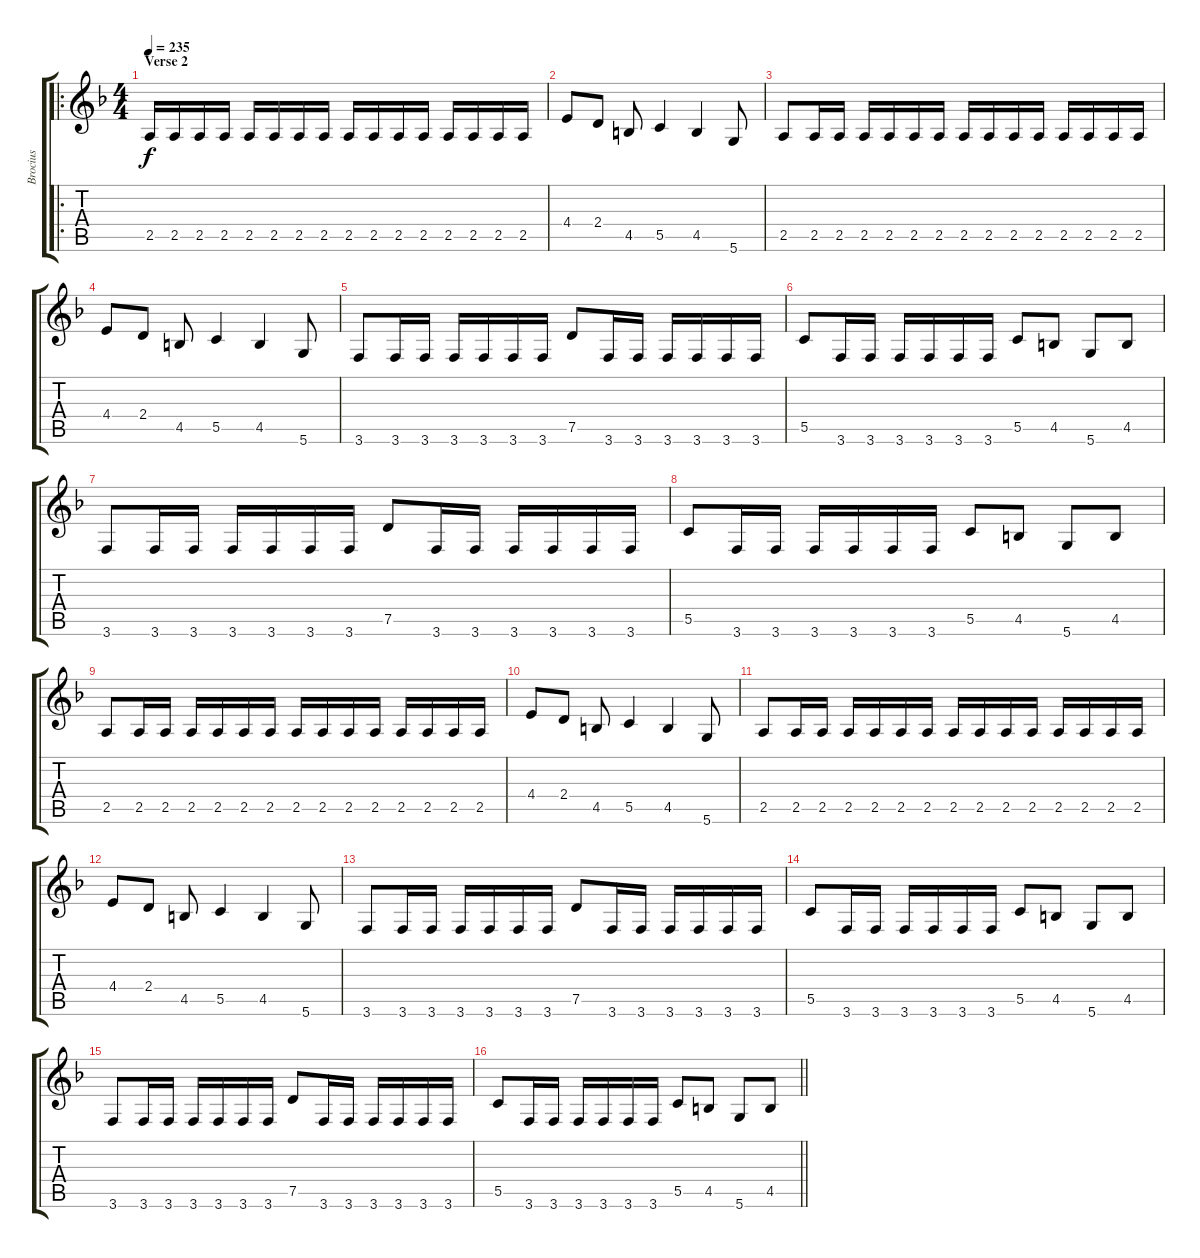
\track ("Brocius" "Brocius") {instrument distortionguitar}
\staff {score tabs}
\tuning (D4 A3 F3 C3 G2 D2) {hide}
\ro
\ts (4 4)
\section ("" "Verse 2")
\tempo 235
\clef g2
\ks f
2.5.16{dy f} 2.5.16 2.5.16 2.5.16 2.5.16 2.5.16 2.5.16 2.5.16 2.5.16 2.5.16 2.5.16 2.5.16 2.5.16 2.5.16 2.5.16 2.5.16 |
4.4.8 2.4.8 4.5.8 5.5.4 4.5.4 5.6.8 |
2.5.8 2.5.16 2.5.16 2.5.16 2.5.16 2.5.16 2.5.16 2.5.16 2.5.16 2.5.16 2.5.16 2.5.16 2.5.16 2.5.16 2.5.16 |
4.4.8 2.4.8 4.5.8 5.5.4 4.5.4 5.6.8 |
3.6.8 3.6.16 3.6.16 3.6.16 3.6.16 3.6.16 3.6.16 7.5.8 3.6.16 3.6.16 3.6.16 3.6.16 3.6.16 3.6.16 |
5.5.8 3.6.16 3.6.16 3.6.16 3.6.16 3.6.16 3.6.16 5.5.8 4.5.8 5.6.8 4.5.8 |
3.6.8 3.6.16 3.6.16 3.6.16 3.6.16 3.6.16 3.6.16 7.5.8 3.6.16 3.6.16 3.6.16 3.6.16 3.6.16 3.6.16 |
5.5.8 3.6.16 3.6.16 3.6.16 3.6.16 3.6.16 3.6.16 5.5.8 4.5.8 5.6.8 4.5.8 |
2.5.8 2.5.16 2.5.16 2.5.16 2.5.16 2.5.16 2.5.16 2.5.16 2.5.16 2.5.16 2.5.16 2.5.16 2.5.16 2.5.16 2.5.16 |
4.4.8 2.4.8 4.5.8 5.5.4 4.5.4 5.6.8 |
2.5.8 2.5.16 2.5.16 2.5.16 2.5.16 2.5.16 2.5.16 2.5.16 2.5.16 2.5.16 2.5.16 2.5.16 2.5.16 2.5.16 2.5.16 |
4.4.8 2.4.8 4.5.8 5.5.4 4.5.4 5.6.8 |
3.6.8 3.6.16 3.6.16 3.6.16 3.6.16 3.6.16 3.6.16 7.5.8 3.6.16 3.6.16 3.6.16 3.6.16 3.6.16 3.6.16 |
5.5.8 3.6.16 3.6.16 3.6.16 3.6.16 3.6.16 3.6.16 5.5.8 4.5.8 5.6.8 4.5.8 |
3.6.8 3.6.16 3.6.16 3.6.16 3.6.16 3.6.16 3.6.16 7.5.8 3.6.16 3.6.16 3.6.16 3.6.16 3.6.16 3.6.16 |
\barLineRight lightlight
5.5.8 3.6.16 3.6.16 3.6.16 3.6.16 3.6.16 3.6.16 5.5.8 4.5.8 5.6.8 4.5.8
